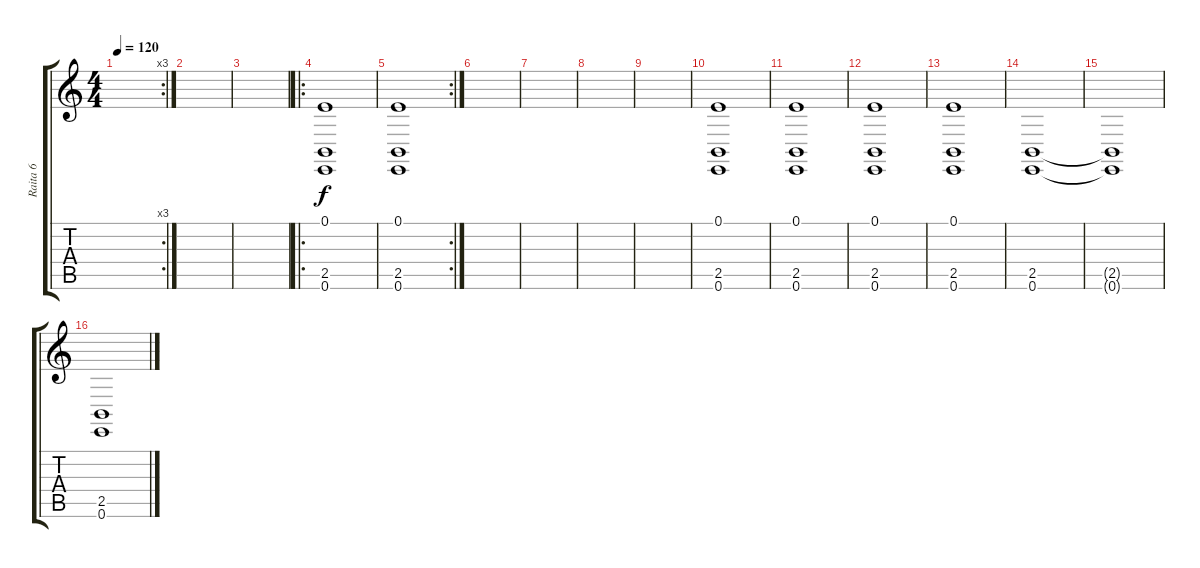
\track ("Raita 6" "Raita 6") {instrument stringensemble1}
\staff {score tabs}
\tuning (E4 B3 G3 D3 A2 E2) {hide}
\rc 3
\ts (4 4)
\tempo 120
\clef g2
\ks c
|
|
|
\ro
(0.1 2.5 0.6).1 |
\rc 2
(0.1 2.5 0.6).1 |
|
|
|
|
(0.1 2.5 0.6).1 |
(0.1 2.5 0.6).1 |
(0.1 2.5 0.6).1 |
(0.1 2.5 0.6).1 |
(2.5 0.6).1 |
(2.5{t} 0.6{t}).1 |
(2.5 0.6).1
